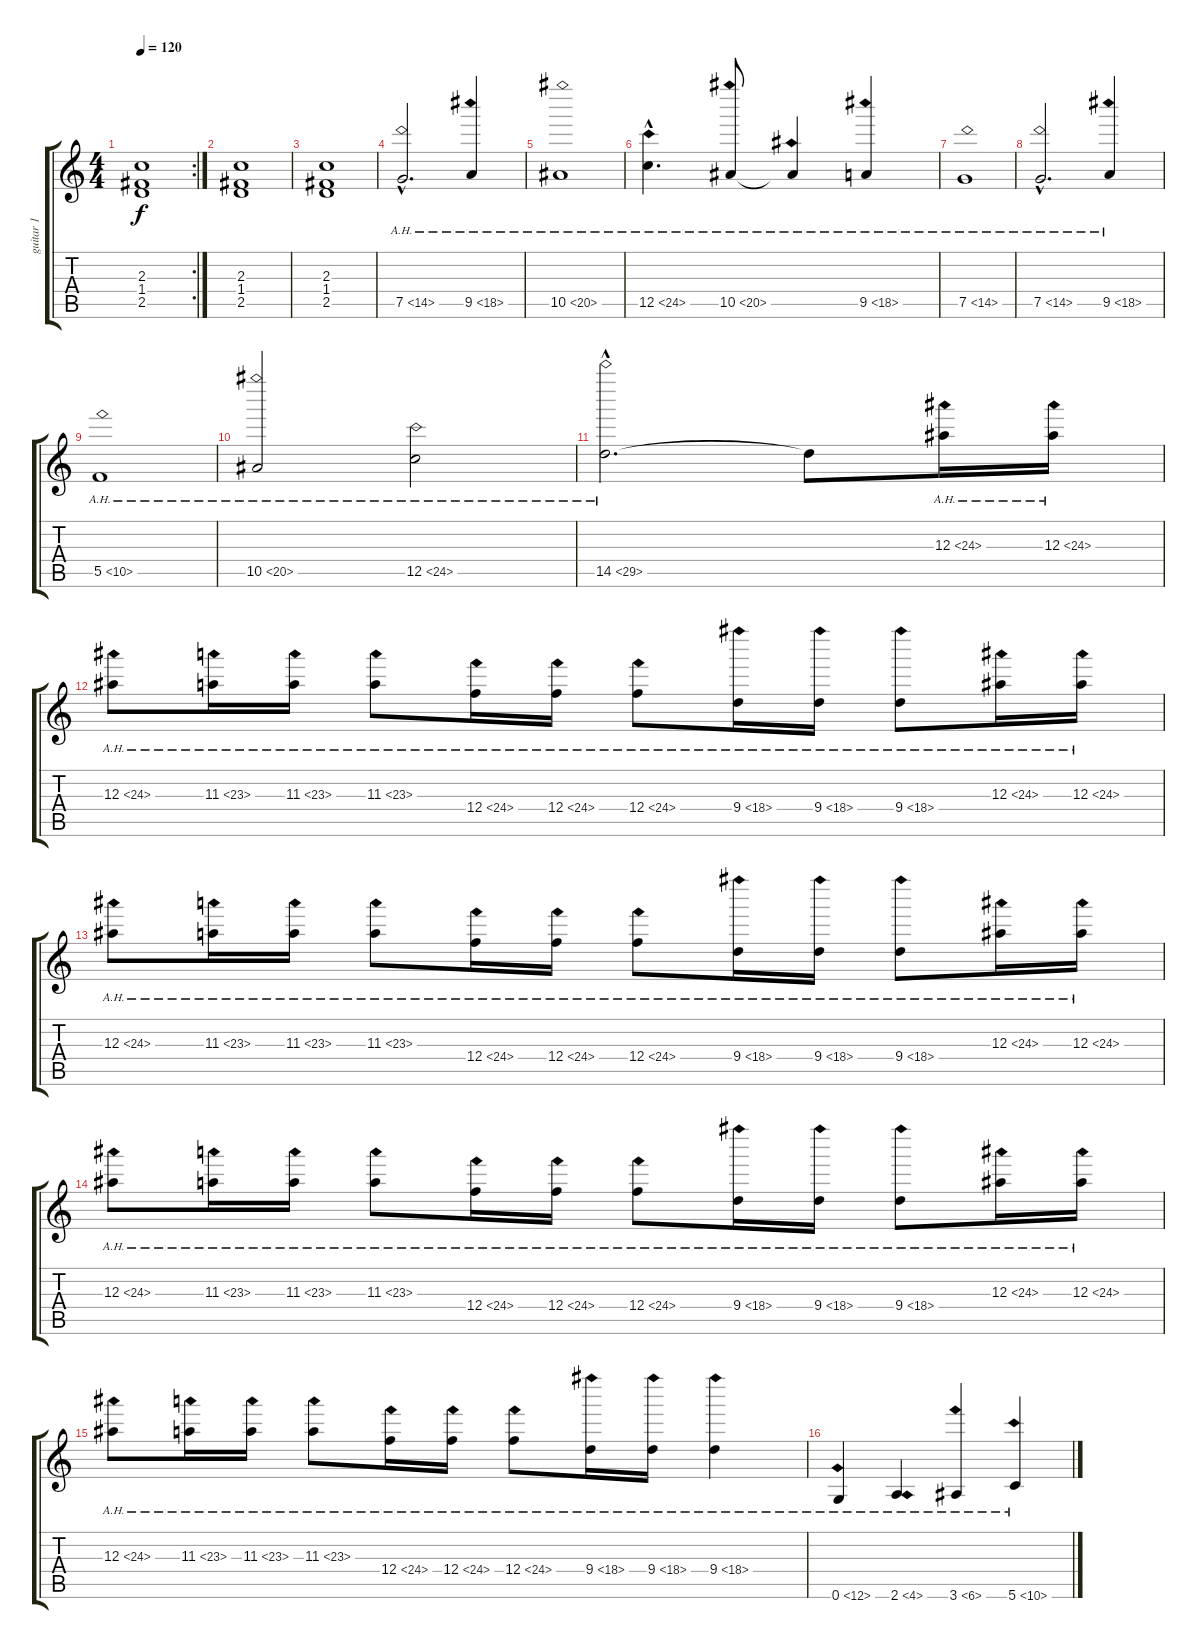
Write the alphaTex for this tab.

\track ("guitar 1" "guitar 1") {instrument electricguitarclean}
\staff {score tabs}
\tuning (G4 D4 Bb3 F3 C3 G2) {hide}
\rc 2
\ts (4 4)
\tempo 120
\clef g2
\ks c
(2.3 1.4 2.5).1{dy f} |
(2.3 1.4 2.5).1 |
(2.3 1.4 2.5).1 |
7.5{ah 7 hac}.2{d instrument overdrivenguitar} 9.5{ah 9}.4 |
10.5{ah 10}.1 |
12.5{ah 12 hac}.4{d} 10.5{ah 10}.8 10.5{ah 12 t}.4 9.5{ah 9}.4 |
7.5{ah 7}.1 |
7.5{ah 7 hac}.2{d} 9.5{ah 9}.4 |
5.5{ah 5}.1 |
10.5{ah 10}.2 12.5{ah 12}.2 |
14.5{ah 15 hac}.2{d} 14.5{t}.8 12.3{ah 12}.16 12.3{ah 12}.16 |
12.3{ah 12}.8 11.3{ah 12}.16 11.3{ah 12}.16 11.3{ah 12}.8 12.4{ah 12}.16 12.4{ah 12}.16 12.4{ah 12}.8 9.4{ah 9}.16 9.4{ah 9}.16 9.4{ah 9}.8 12.3{ah 12}.16 12.3{ah 12}.16 |
12.3{ah 12}.8 11.3{ah 12}.16 11.3{ah 12}.16 11.3{ah 12}.8 12.4{ah 12}.16 12.4{ah 12}.16 12.4{ah 12}.8 9.4{ah 9}.16 9.4{ah 9}.16 9.4{ah 9}.8 12.3{ah 12}.16 12.3{ah 12}.16 |
12.3{ah 12}.8 11.3{ah 12}.16 11.3{ah 12}.16 11.3{ah 12}.8 12.4{ah 12}.16 12.4{ah 12}.16 12.4{ah 12}.8 9.4{ah 9}.16 9.4{ah 9}.16 9.4{ah 9}.8 12.3{ah 12}.16 12.3{ah 12}.16 |
12.3{ah 12}.8 11.3{ah 12}.16 11.3{ah 12}.16 11.3{ah 12}.8 12.4{ah 12}.16 12.4{ah 12}.16 12.4{ah 12}.8 9.4{ah 9}.16 9.4{ah 9}.16 9.4{ah 9}.4 |
0.6{ah 12}.4 2.6{ah 2}.4 3.6{ah 3}.4 5.6{ah 5}.4
